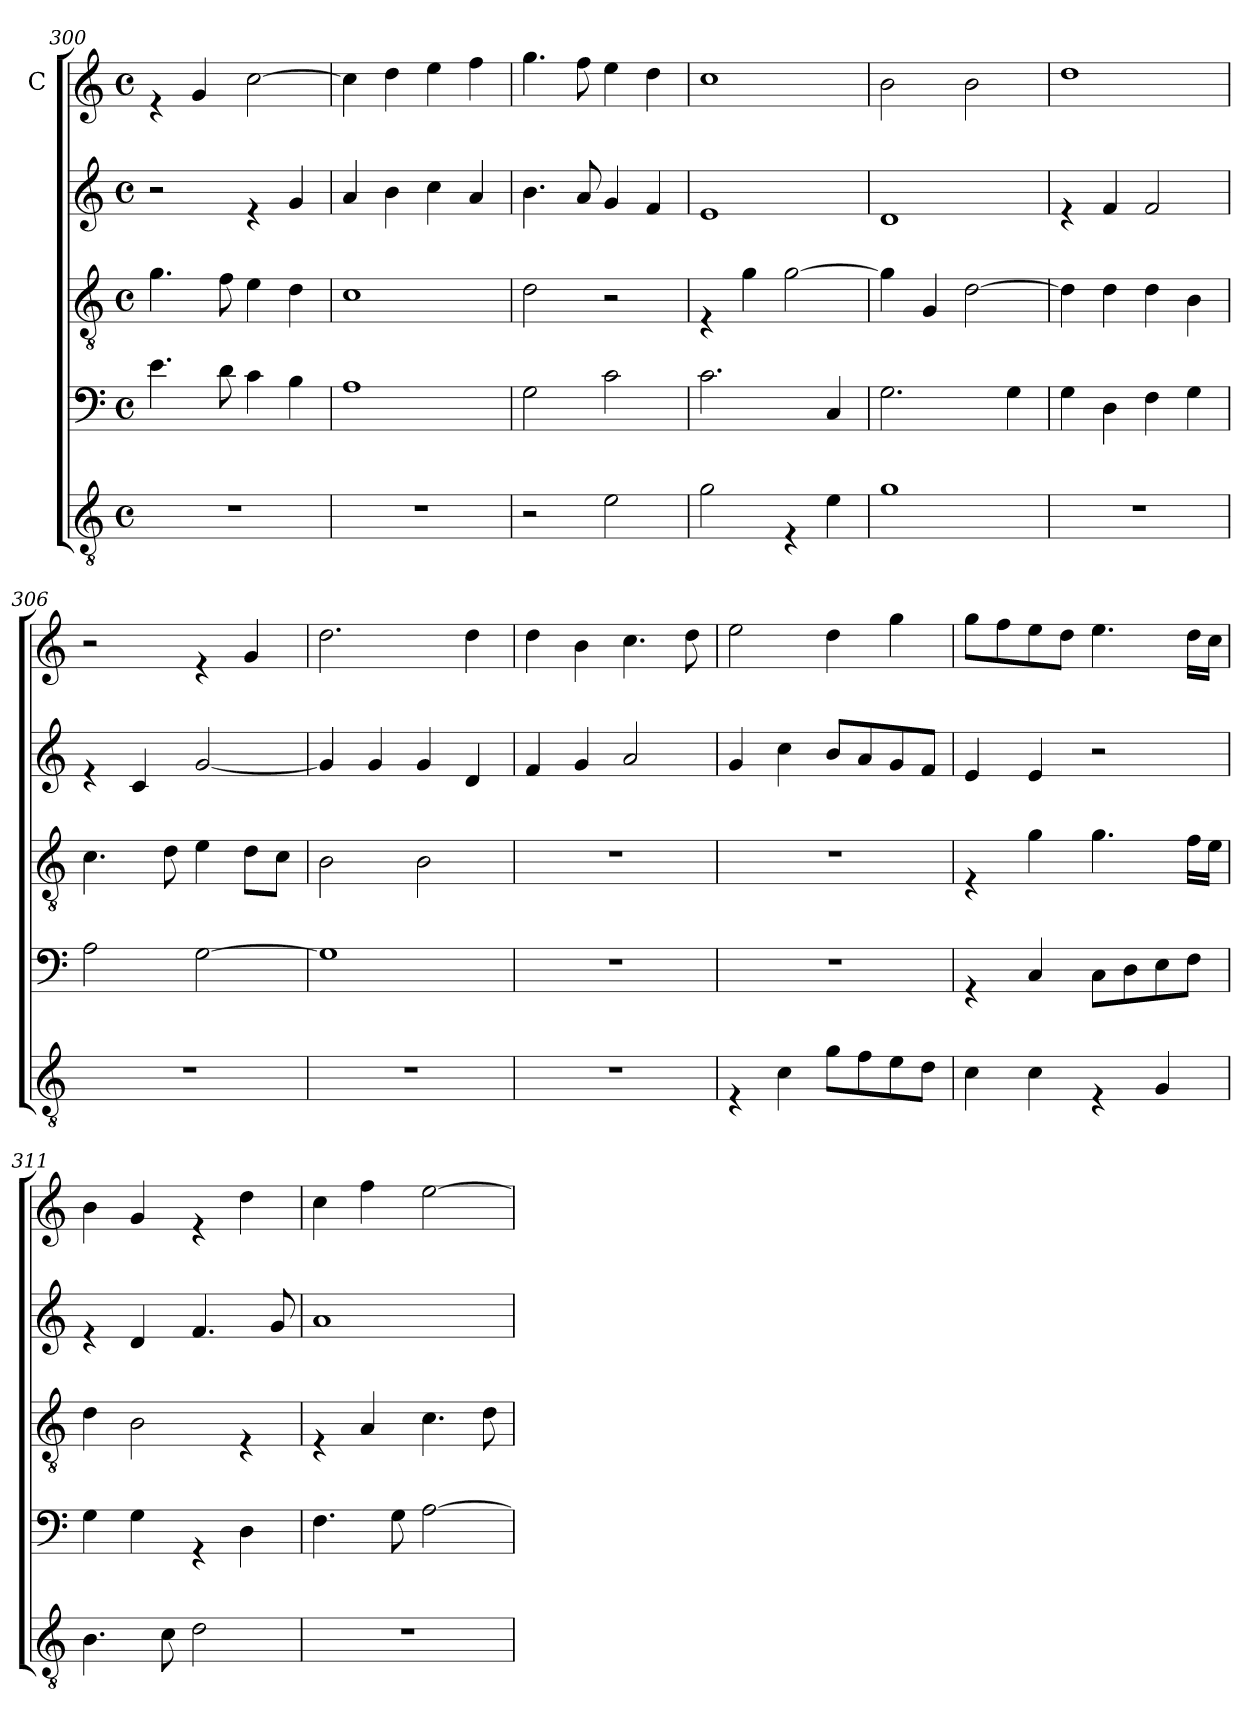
**kern	**kern	**kern	**kern	**kern
*part5	*part4	*part3	*part2	*part1
*staff5	*staff4	*staff3	*staff2	*staff1
*	*	*	*	*I"C
*clefGv2	*clefF4	*clefGv2	*clefG2	*clefG2
*k[]	*k[]	*k[]	*k[]	*k[]
*C:	*C:	*C:	*C:	*C:
*M4/4	*M4/4	*M4/4	*M4/4	*M4/4
*met(c)	*met(c)	*met(c)	*met(c)	*met(c)
=300	=300	=300	=300	=300
1r	4.e\	4.g\	2r	4re
.	.	.	.	4g/
.	8d\	8f\	.	.
.	4c\	4e\	4re	[>2cc\
.	4B\	4d\	4g/	.
=301	=301	=301	=301	=301
1r	1A	1c	4a/	4cc\]
.	.	.	4b\	4dd\
.	.	.	4cc\	4ee\
.	.	.	4a/	4ff\
=302	=302	=302	=302	=302
2r	2G\	2d\	4.b\	4.gg\
.	.	.	8a/	8ff\
2e\	2c\	2r	4g/	4ee\
.	.	.	4f/	4dd\
!!LO:LB:g=z
=303	=303	=303	=303	=303
2g\	2.c\	4rE	1e	1cc
.	.	4g\	.	.
4rE	.	[>2g\	.	.
4e\	4C/	.	.	.
=304	=304	=304	=304	=304
1g	2.G\	4g\]	1d	2b\
.	.	4G/	.	.
.	.	[>2d\	.	2b\
.	4G\	.	.	.
=305	=305	=305	=305	=305
1r	4G\	4d\]	4re	1dd
.	4D\	4d\	4f/	.
.	4F\	4d\	2f/	.
.	4G\	4B\	.	.
=306	=306	=306	=306	=306
1r	2A\	4.c\	4re	2r
.	.	.	4c/	.
.	.	8d\	.	.
.	[>2G\	4e\	[<2g/	4re
.	.	8d\L	.	4g/
.	.	8c\J	.	.
=307	=307	=307	=307	=307
1r	1G]	2B\	4g/]	2.dd\
.	.	.	4g/	.
.	.	2B\	4g/	.
.	.	.	4d/	4dd\
!!LO:LB:g=z
=308	=308	=308	=308	=308
1r	1r	1r	4f/	4dd\
.	.	.	4g/	4b\
.	.	.	2a/	4.cc\
.	.	.	.	8dd\
=309	=309	=309	=309	=309
4rE	1r	1r	4g/	2ee\
4c\	.	.	4cc\	.
8g\L	.	.	8b/L	4dd\
8f\	.	.	8a/	.
8e\	.	.	8g/	4gg\
8d\J	.	.	8f/J	.
=310	=310	=310	=310	=310
4c\	4rGG	4rE	4e/	8gg\L
.	.	.	.	8ff\
4c\	4C/	4g\	4e/	8ee\
.	.	.	.	8dd\J
4rE	8C\L	4.g\	2r	4.ee\
.	8D\	.	.	.
4G/	8E\	.	.	.
.	8F\J	16f\LL	.	16dd\LL
.	.	16e\JJ	.	16cc\JJ
=311	=311	=311	=311	=311
4.B\	4G\	4d\	4re	4b\
.	4G\	2B\	4d/	4g/
8c\	.	.	.	.
2d\	4rGG	.	4.f/	4re
.	4D\	4rE	.	4dd\
.	.	.	8g/	.
=312	=312	=312	=312	=312
1r	4.F\	4rE	1a	4cc\
.	.	4A/	.	4ff\
.	8G\	.	.	.
.	[>2A\	4.c\	.	[>2ee\
.	.	8d\	.	.
=	=	=	=	=
*-	*-	*-	*-	*-
